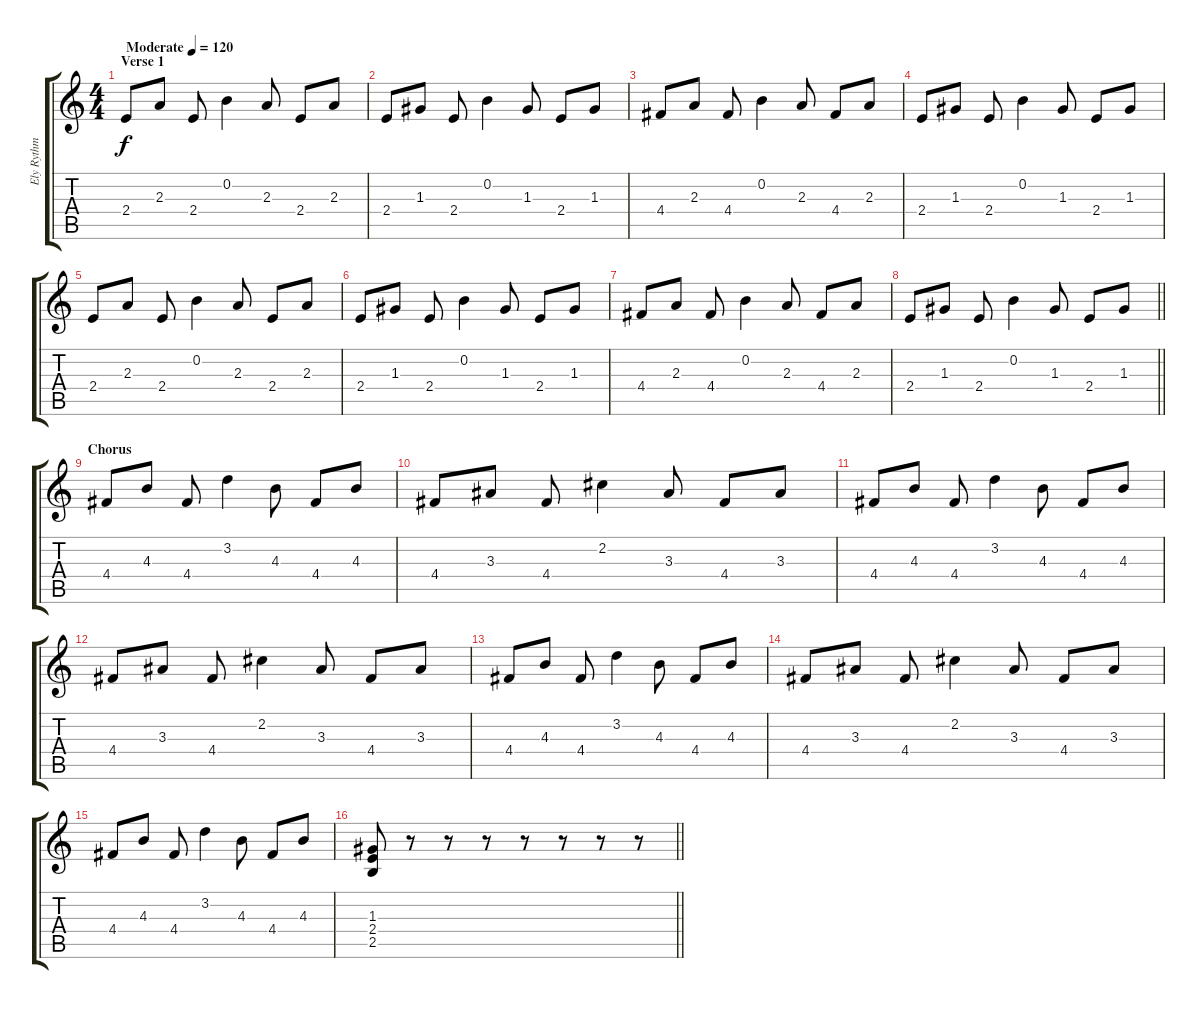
\track ("Ely Rythm" "Ely Rythm") {instrument electricguitarclean}
\staff {score tabs}
\tuning (E4 B3 G3 D3 A2 E2) {hide}
\ts (4 4)
\section ("" "Verse 1")
\tempo (120 "Moderate")
\clef g2
\ks c
2.4.8{dy f instrument electricguitarclean} 2.3.8 2.4.8 0.2.4 2.3.8 2.4.8 2.3.8 |
2.4.8 1.3.8 2.4.8 0.2.4 1.3.8 2.4.8 1.3.8 |
4.4.8 2.3.8 4.4.8 0.2.4 2.3.8 4.4.8 2.3.8 |
2.4.8 1.3.8 2.4.8 0.2.4 1.3.8 2.4.8 1.3.8 |
2.4.8 2.3.8 2.4.8 0.2.4 2.3.8 2.4.8 2.3.8 |
2.4.8 1.3.8 2.4.8 0.2.4 1.3.8 2.4.8 1.3.8 |
4.4.8 2.3.8 4.4.8 0.2.4 2.3.8 4.4.8 2.3.8 |
\barLineRight lightlight
2.4.8 1.3.8 2.4.8 0.2.4 1.3.8 2.4.8 1.3.8 |
\section ("" "Chorus")
4.4.8 4.3.8 4.4.8 3.2.4 4.3.8 4.4.8 4.3.8 |
4.4.8 3.3.8 4.4.8 2.2.4 3.3.8 4.4.8 3.3.8 |
4.4.8 4.3.8 4.4.8 3.2.4 4.3.8 4.4.8 4.3.8 |
4.4.8 3.3.8 4.4.8 2.2.4 3.3.8 4.4.8 3.3.8 |
4.4.8 4.3.8 4.4.8 3.2.4 4.3.8 4.4.8 4.3.8 |
4.4.8 3.3.8 4.4.8 2.2.4 3.3.8 4.4.8 3.3.8 |
4.4.8 4.3.8 4.4.8 3.2.4 4.3.8 4.4.8 4.3.8 |
\barLineRight lightlight
(1.3 2.4 2.5).8 r.8 r.8 r.8 r.8 r.8 r.8 r.8
